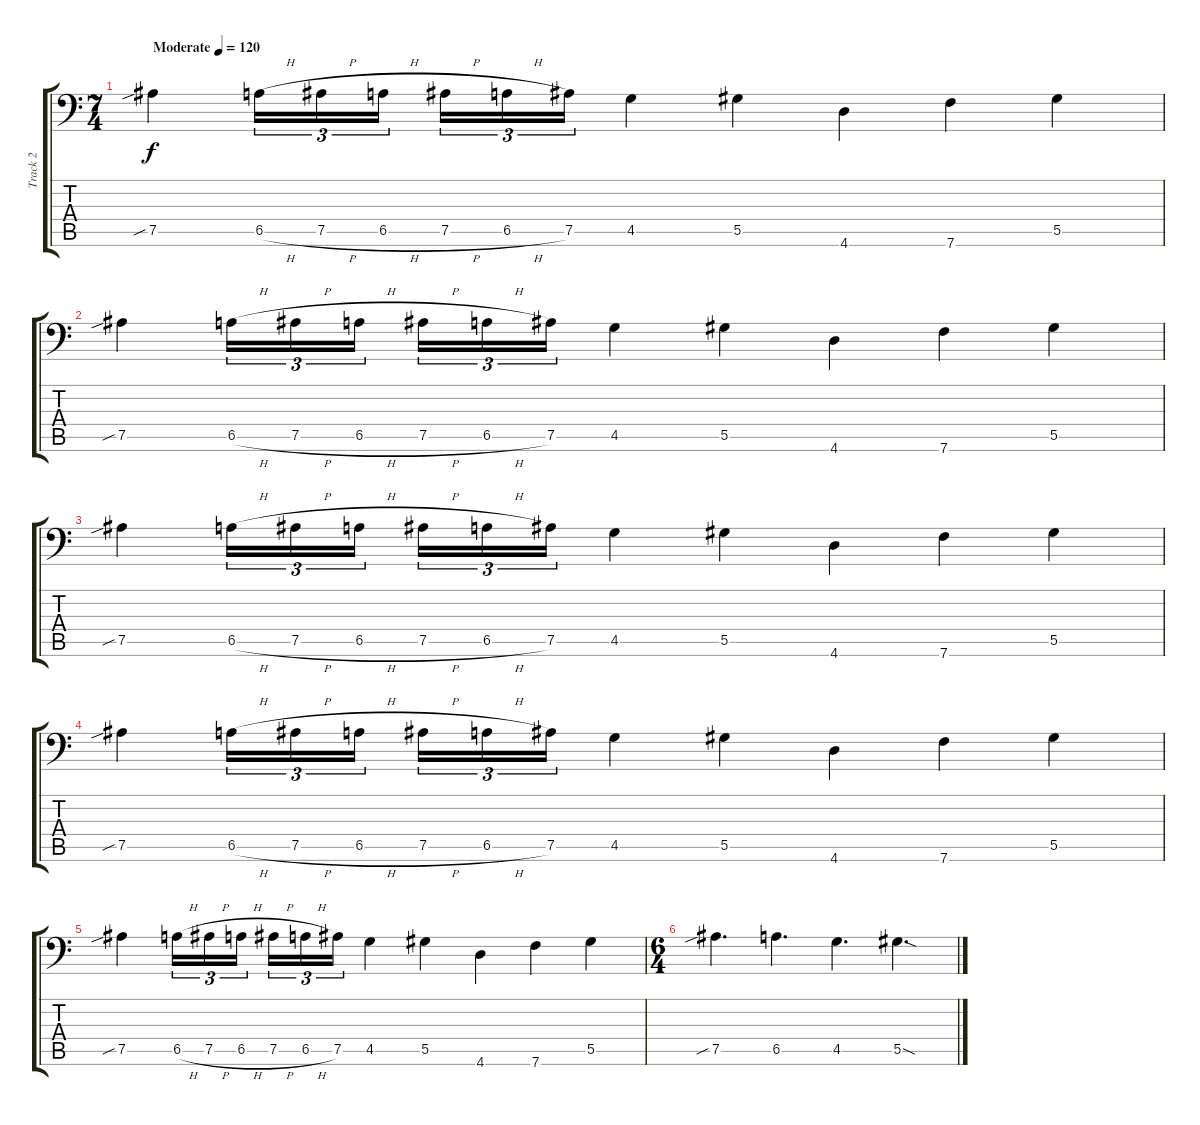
\track ("Track 2" "Track 2") {instrument distortionguitar}
\staff {score tabs}
\tuning (Bb3 F3 Db3 Ab2 Eb2 Bb1) {hide}
\ts (7 4)
\tempo (120 "Moderate")
\clef f4
\ks c
7.5{sib}.4{dy f instrument distortionguitar} 6.5{h}.16{tu (3 2)} 7.5{h}.16{tu (3 2)} 6.5{h}.16{tu (3 2) beam splitsecondary} 7.5{h}.16{tu (3 2)} 6.5{h}.16{tu (3 2)} 7.5.16{tu (3 2)} 4.5.4 5.5.4 4.6.4 7.6.4 5.5.4 |
7.5{sib}.4 6.5{h}.16{tu (3 2)} 7.5{h}.16{tu (3 2)} 6.5{h}.16{tu (3 2) beam splitsecondary} 7.5{h}.16{tu (3 2)} 6.5{h}.16{tu (3 2)} 7.5.16{tu (3 2)} 4.5.4 5.5.4 4.6.4 7.6.4 5.5.4 |
7.5{sib}.4 6.5{h}.16{tu (3 2)} 7.5{h}.16{tu (3 2)} 6.5{h}.16{tu (3 2) beam splitsecondary} 7.5{h}.16{tu (3 2)} 6.5{h}.16{tu (3 2)} 7.5.16{tu (3 2)} 4.5.4 5.5.4 4.6.4 7.6.4 5.5.4 |
7.5{sib}.4 6.5{h}.16{tu (3 2)} 7.5{h}.16{tu (3 2)} 6.5{h}.16{tu (3 2) beam splitsecondary} 7.5{h}.16{tu (3 2)} 6.5{h}.16{tu (3 2)} 7.5.16{tu (3 2)} 4.5.4 5.5.4 4.6.4 7.6.4 5.5.4 |
7.5{sib}.4 6.5{h}.16{tu (3 2)} 7.5{h}.16{tu (3 2)} 6.5{h}.16{tu (3 2) beam splitsecondary} 7.5{h}.16{tu (3 2)} 6.5{h}.16{tu (3 2)} 7.5.16{tu (3 2)} 4.5.4 5.5.4 4.6.4 7.6.4 5.5.4 |
\ts (6 4)
7.5{sib}.4{d} 6.5.4{d} 4.5.4{d} 5.5{sod}.4{d}
